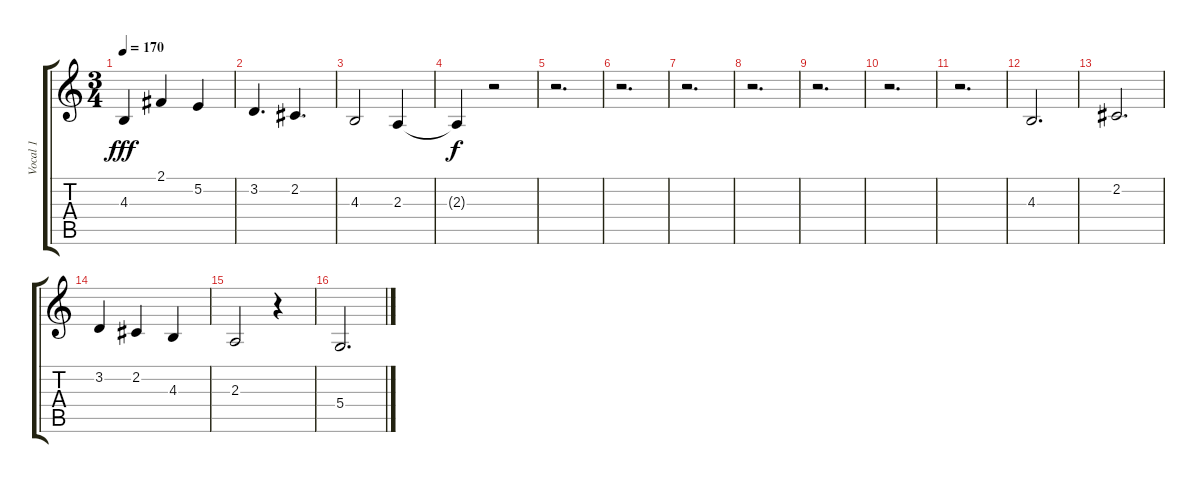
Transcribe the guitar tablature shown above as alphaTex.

\track ("Vocal 1" "Vocal 1") {instrument synthvoice}
\staff {score tabs}
\tuning (E4 B3 G3 D3 A2 E2) {hide}
\ts (3 4)
\tempo 170
\clef g2
\ks c
4.3{t}.4{dy fff} 2.1.4 5.2.4 |
3.2.4{d} 2.2.4{d} |
4.3.2 2.3.4 |
2.3{t}.4{dy f} r.2 |
r.2{d} |
r.2{d} |
r.2{d} |
r.2{d} |
r.2{d} |
r.2{d} |
r.2{d} |
4.3.2{d volume 10} |
2.2.2{d} |
3.2.4 2.2.4 4.3.4 |
2.3.2 r.4 |
5.4.2{d}
